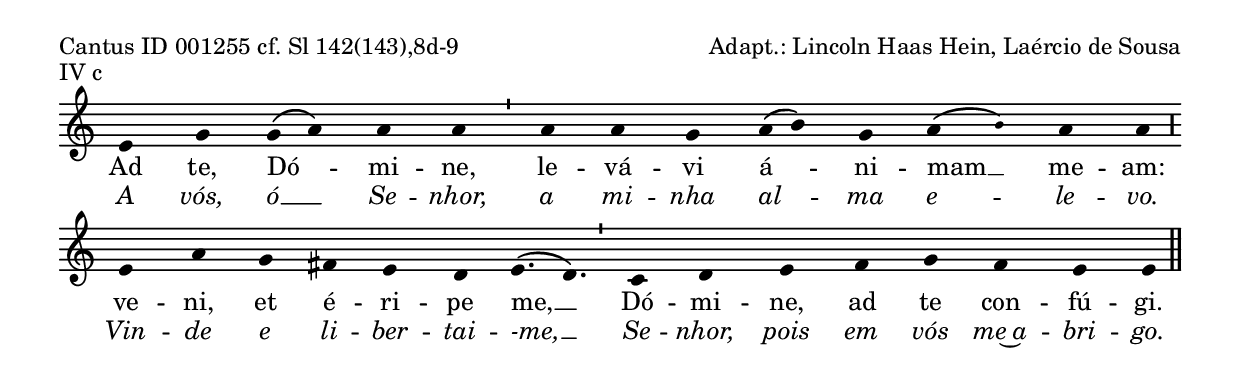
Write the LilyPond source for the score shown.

\version "2.24.1"

\include "gregorian.ly"
\include "../../../modules/lilypond/neums.ily"
\include "../../../modules/lilypond/layout.ily"
\include "../../../modules/lilypond/lyrics.ily"
\include "../../../modules/lilypond/symbols.ily"

antiphonChant = \relative c'' {
  \AntiphonSignature
  a4 c \CC c d d4 d
  \divisioMinima
  d d c \CC d e c4 \CL d e d4 d
  \divisioMaior \break
  a d c b a g \EE a g
  \divisioMinima
  f4 g a bes c bes a a
  \finalis
}

antiphonLyrics = \lyricmode {
  Ad te, Dó -- mi -- ne, le -- vá -- vi á -- ni -- mam __ me -- am:
  ve -- ni, et é -- ri -- pe me, __ Dó -- mi -- ne, ad te con -- fú -- gi.
}

antiphonLyricsPt = \lyricmode {
  \AltLyrics
  A vós, ó __ Se -- nhor, a mi -- nha al -- ma e -- le -- vo.
  Vin -- de e li -- ber -- tai -- -me, __ Se -- nhor, pois em vós me~a -- bri -- go.
}

\GregorianTranscriptionLayout

\header {
  meter = "Cantus ID 001255 cf. Sl 142(143),8d-9"
  arranger = "Adapt.: Lincoln Haas Hein, Laércio de Sousa"
}

\score {
  \header {
    piece = "IV c"
  }

  \new GregorianTranscriptionStaff <<
    \new GregorianTranscriptionVoice = "antiphon" {
      \transpose c g, \antiphonChant
    }

    \new GregorianTranscriptionLyrics \lyricsto "antiphon" \antiphonLyrics
    \new GregorianTranscriptionLyrics \lyricsto "antiphon" \antiphonLyricsPt
  >>
}